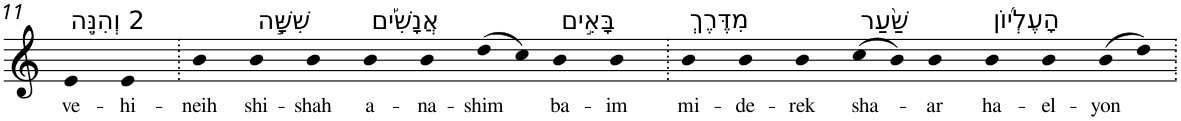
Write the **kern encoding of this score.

**kern	**text
*part1	*part1
*staff1	*staff1
*I"Piano	*
*I'Pno	*
!!LO:PB:g=z
*clefG2	*
*k[]	*
=11	=11
!LO:TX:a:t=2 וְהִנֵּ֣ה	!
!	!LO:LY:b
4e	ve-
!	!LO:LY:b
4e	-hi-
=12.	=12.
!	!LO:LY:b
4b	-neih
!LO:TX:a:t=שִׁשָּׁ֣ה	!
!	!LO:LY:b
4b	shi-
!	!LO:LY:b
4b	-shah
!LO:TX:a:t=אֲנָשִׁ֡ים	!
!	!LO:LY:b
4b	a-
!	!LO:LY:b
4b	-na-
!	!LO:LY:b
(>8dd	-shim
8cc)	.
!LO:TX:a:t=בָּאִ֣ים	!
!	!LO:LY:b
4b	ba-
!	!LO:LY:b
4b	-im
=13.	=13.
!LO:TX:a:t=מִדֶּרֶךְ	!
!	!LO:LY:b
4b	mi-
!	!LO:LY:b
4b	-de-
!	!LO:LY:b
4b	-rek
!LO:TX:a:t=שַׁ֨עַר	!
!	!LO:LY:b
(>8cc	sha-
8b)	.
!	!LO:LY:b
4b	-ar
!LO:TX:a:t=הָעֶלְי֜וֹן	!
!	!LO:LY:b
4b	ha-
!	!LO:LY:b
4b	-el-
!	!LO:LY:b
(>8b	-yon
8dd)	.
=.	=.
*-	*-
